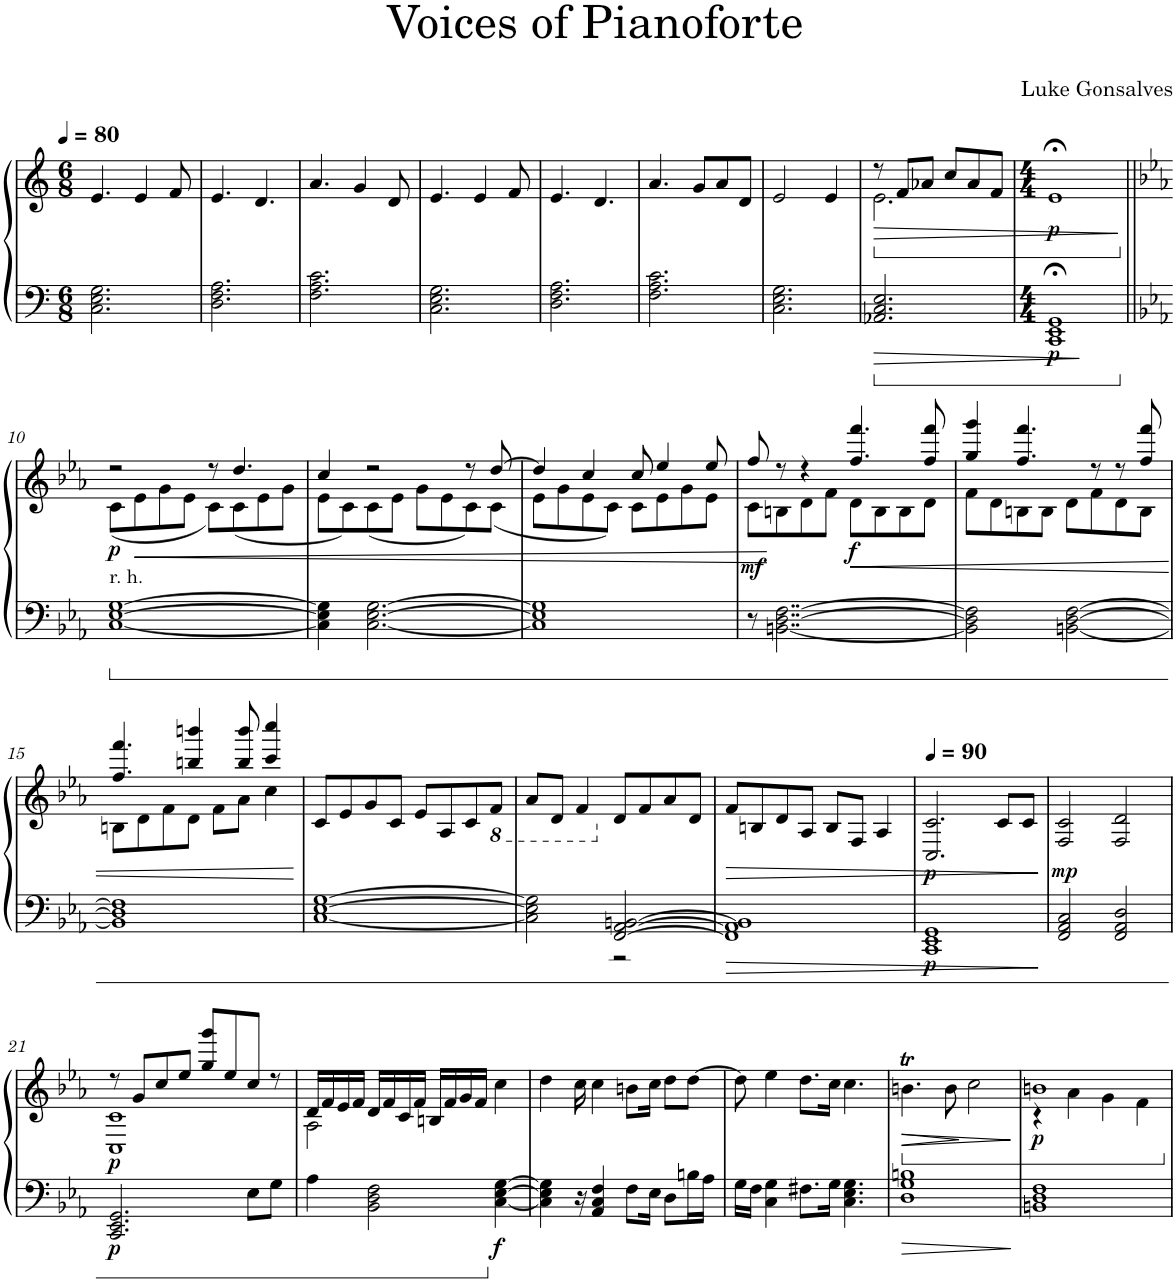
**kern	**kern	**dynam
*part1	*part1	*part1
*staff2	*staff1	*staff1/2
*I"Piano	*	*
*I'Pno.	*	*
*clefF4	*clefG2	*
*k[]	*k[]	*
*M6/8	*M6/8	*
*MM80	*MM80	*
=1	=1	=1
2.C\ 2.E\ 2.G\	4.e/	.
.	4e/	.
.	8f/	.
=2	=2	=2
2.D\ 2.F\ 2.A\	4.e/	.
.	4.d/	.
=3	=3	=3
2.F\ 2.A\ 2.c\	4.a/	.
.	4g/	.
.	8d/	.
=4	=4	=4
2.C\ 2.E\ 2.G\	4.e/	.
.	4e/	.
.	8f/	.
=5	=5	=5
2.D\ 2.F\ 2.A\	4.e/	.
.	4.d/	.
=6	=6	=6
2.F\ 2.A\ 2.c\	4.a/	.
.	8g/L	.
.	8a/	.
.	8d/J	.
=7	=7	=7
2.C\ 2.E\ 2.G\	2e/	.
.	4e/	.
=8	=8	=8
*	*ped	*
*	*^	*
2.AA-X/ 2.C/ 2.E/	8r	2.e\	.
!	!	!	!LO:HP:b
.	8f/L	.	>
.	8a-X/J	.	.
.	8cc/L	.	.
.	8a-/	.	.
.	8f/J	.	.
*	*v	*v	*
=9	=9	=9
*M4/4	*M4/4	*
!	!	!LO:HP:b
!	!	!LO:DY:n=1:b=2
!	!	!LO:DY:n=2:b
1CC;< 1EE;< 1GG;<	1e;<	> p p
.	.	] ]
!!LO:LB:g=z
=10||	=10||	=10||
*k[b-e-a-]	*k[b-e-a-]	*
*	*Xped	*
*	*^	*
!LO:TX:a:t=r. h.	!	!	!
!	!	!	!LO:DY:b
[1C [1E- [1G	2r	(8c\L	p
!	!	!	!LO:HP:b
.	.	8e-\	<
.	.	8g\	.
.	.	8e-\J	.
.	8r	8c\L)	.
.	4.dd/	(8c\	.
.	.	8e-\	.
.	.	8g\J	.
=11	=11	=11	=11
4C\] 4E-\] 4G\]	4cc/	8e-\L	.
.	.	8c\)	.
[2.C\ [2.E-\ [2.G\	2r	(8c\	.
.	.	8e-\J	.
.	.	8g\L	.
.	.	8e-\	.
.	8r	8c\)	.
.	[8dd/	(8c\J	.
=12	=12	=12	=12
1C] 1E-] 1G]	4dd/]	8e-\L	.
.	.	8g\	.
.	4cc/	8e-\	.
.	.	8c\J)	.
.	8cc/	8c\L	.
.	4ee-/	8e-\	.
.	.	8g\	.
.	8ee-/	8e-\J	.
=13	=13	=13	=13
!	!	!	!LO:DY:b
8r	8ff/	8c\L	mf
[2..BBn\ [2..D\ [2..F\	8r	8Bn\	[
.	4r	8d\	.
.	.	8f\J	.
!	!	!	!LO:HP:b
!	!	!	!LO:DY:n=1:b
.	4.ff/ 4.fff/	8d\L	< f
.	.	8B\	.
.	.	8B\	.
.	8ff/ 8fff/	8d\J	.
=14	=14	=14	=14
2BB\] 2D\] 2F\]	4gg/ 4ggg/	8f\L	.
.	.	8d\	.
.	4.ff/ 4.fff/	8Bn\	.
.	.	8B\J	.
[2BBn\ [2D\ [2F\	.	8d\L	.
.	8r	8f\	.
.	8r	8d\	.
.	8ff/ 8fff/	8B\J	.
!!LO:LB:g=z	!!
=15	=15	=15	=15
1BB] 1D] 1F]	4.ff/ 4.fff/	8Bn\L	.
.	.	8d\	.
.	.	8f\	.
.	4bbn/ 4bbbn/	8d\J	.
.	.	8f\L	.
.	8bb/ 8bbb/	8a-\J	.
.	4ccc/ 4cccc/	4cc\	.
*	*v	*v	*
.	.	[
=16	=16	=16
[1C [1E- [1G	8c/L	.
.	8e-/	.
.	8g/	.
.	8c/J	.
.	8e-/L	.
.	8A-/	.
.	8c/	.
*	*8ba	*
.	8F/J	.
=17	=17	=17
*^	*	*
2C\] 2E-\] 2G\]	2ryy	8A-/L	.
.	.	8D/J	.
.	.	4F/	.
*	*	*X8ba	*
[2FF/ [2AA-/ [2BBn/	2r	8d/L	.
.	.	8f/	.
.	.	8a-/	.
.	.	8d/J	.
*v	*v	*	*
=18	=18	=18
!	!	!LO:HP:b
1FF] 1AA-] 1BB]	8f/L	>
.	8Bn/	.
.	8d/	.
.	8A-/J	.
.	8B/L	.
.	8F/J	.
.	4A-/	.
=19	=19	=19
*	*MM90	*
!	!	!LO:DY:b=2
!	!	!LO:DY:n=1:b
1CC 1EE- 1GG	2.C/ 2.c/	p p
.	8c/L	.
.	8c/J	.
.	.	]
=20	=20	=20
!	!	!LO:DY:b
2FF/ 2AA-/ 2C/	2F/ 2c/	mp
2FF/ 2AA-/ 2D/	2F/ 2d/	.
!!LO:LB:g=z
=21	=21	=21
*	*^	*
!	!	!	!LO:DY:b=2
!	!	!	!LO:DY:n=1:b
2.CC/ 2.EE-/ 2.GG/	8r	1C 1c	p p
.	8g/L	.	.
.	8cc/	.	.
.	8ee-/J	.	.
.	8gg/ 8ggg/L	.	.
.	8ee-/	.	.
8E-\L	8cc/J	.	.
8G\J	8r	.	.
=22	=22	=22	=22
4A-\	16d/LL	2A-\	.
.	16f/	.	.
.	16e-/	.	.
.	16f/JJ	.	.
2BB-\ 2D\ 2F\	16d/LL	.	.
.	16f/	.	.
.	16c/	.	.
.	16f/JJ	.	.
.	16Bn/LL	2ryy	.
.	16f/	.	.
.	16g/	.	.
.	16f/JJ	.	.
!	!	!	!LO:DY:b=2
[4C\ [4E-\ [4G\	4cc\	.	f
*	*v	*v	*
=23	=23	=23
4C\] 4E-\] 4G\]	4dd\	.
16r	16cc\	.
4AA-/ 4C/ 4F/	4cc\	.
8F\L	8bn\L	.
16E-\Jk	16cc\Jk	.
8D\L	8dd\L	.
16Bn\L	[8dd\J	.
16A-\JJ	.	.
=24	=24	=24
16G\LL	8dd\]	.
16F\JJ	.	.
4C\ 4G\	4ee-\	.
8.F#X\L	8.dd\L	.
16G\Jk	16cc\Jk	.
4.C\ 4.E-\ 4.G\	4.cc\	.
=25	=25	=25
!	!	!LO:HP:b
1D 1G 1Bn	4.bnt\	>
!	!	!LO:HP:b
.	8b\	>
*	*ped	*
.	2cc\	]
.	.	]
=26	=26	=26
*	*^	*
!	!	!	!LO:DY:b
1BBn 1D 1F	1bn	4r	p
.	.	4a-\	.
.	.	4g\	.
.	.	4f\	.
*	*Xped	*	*
*	*v	*v	*
=	=	=
*-	*-	*-
